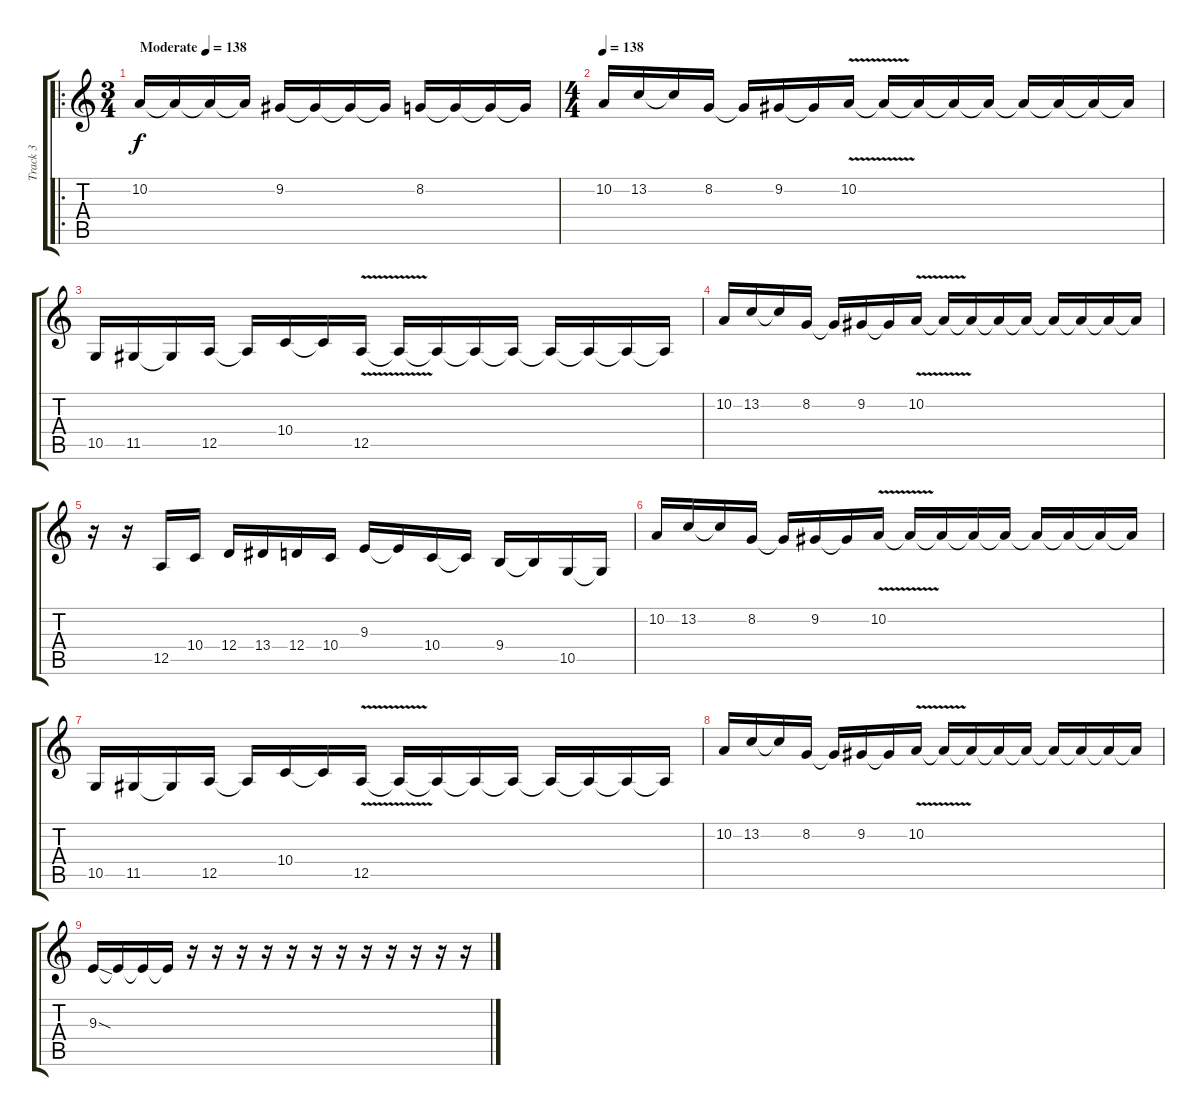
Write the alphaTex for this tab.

\track ("Track 3" "Track 3") {instrument lead5charang bank 255}
\staff {score tabs}
\tuning (E4 B3 G3 D3 A2 E2) {hide}
\ro
\ts (3 4)
\tempo (138 "Moderate")
\tempo 276
\tempo (138 "Moderate")
\clef g2
\ks c
10.2.16{dy f instrument lead5charang} 10.2{t}.16 10.2{t}.16 10.2{t}.16 9.2.16 9.2{t}.16 9.2{t}.16 9.2{t}.16 8.2.16 8.2{t}.16 8.2{t}.16 8.2{t}.16 |
\ts (4 4)
\tempo 138
10.2.16 13.2.16 13.2{t}.16 8.2.16 8.2{t}.16 9.2.16 9.2{t}.16 10.2{v}.16 10.2{t}.16 10.2{t}.16 10.2{t}.16 10.2{t}.16 10.2{t}.16 10.2{t}.16 10.2{t}.16 10.2{t}.16 |
10.5.16 11.5.16 11.5{t}.16 12.5.16 12.5{t}.16 10.4.16 10.4{t}.16 12.5{v}.16 12.5{t}.16 12.5{t}.16 12.5{t}.16 12.5{t}.16 12.5{t}.16 12.5{t}.16 12.5{t}.16 12.5{t}.16 |
10.2.16 13.2.16 13.2{t}.16 8.2.16 8.2{t}.16 9.2.16 9.2{t}.16 10.2{v}.16 10.2{t}.16 10.2{t}.16 10.2{t}.16 10.2{t}.16 10.2{t}.16 10.2{t}.16 10.2{t}.16 10.2{t}.16 |
r.16 r.16 12.5.16 10.4.16 12.4.16 13.4.16 12.4.16 10.4.16 9.3.16 9.3{t}.16 10.4.16 10.4{t}.16 9.4.16 9.4{t}.16 10.5.16 10.5{t}.16 |
10.2.16 13.2.16 13.2{t}.16 8.2.16 8.2{t}.16 9.2.16 9.2{t}.16 10.2{v}.16 10.2{t}.16 10.2{t}.16 10.2{t}.16 10.2{t}.16 10.2{t}.16 10.2{t}.16 10.2{t}.16 10.2{t}.16 |
10.5.16 11.5.16 11.5{t}.16 12.5.16 12.5{t}.16 10.4.16 10.4{t}.16 12.5{v}.16 12.5{t}.16 12.5{t}.16 12.5{t}.16 12.5{t}.16 12.5{t}.16 12.5{t}.16 12.5{t}.16 12.5{t}.16 |
10.2.16 13.2.16 13.2{t}.16 8.2.16 8.2{t}.16 9.2.16 9.2{t}.16 10.2{v}.16 10.2{t}.16 10.2{t}.16 10.2{t}.16 10.2{t}.16 10.2{t}.16 10.2{t}.16 10.2{t}.16 10.2{t}.16 |
9.3{sod}.16 9.3{t}.16 9.3{t}.16 9.3{t}.16 r.16 r.16 r.16 r.16 r.16 r.16 r.16 r.16 r.16 r.16 r.16 r.16
